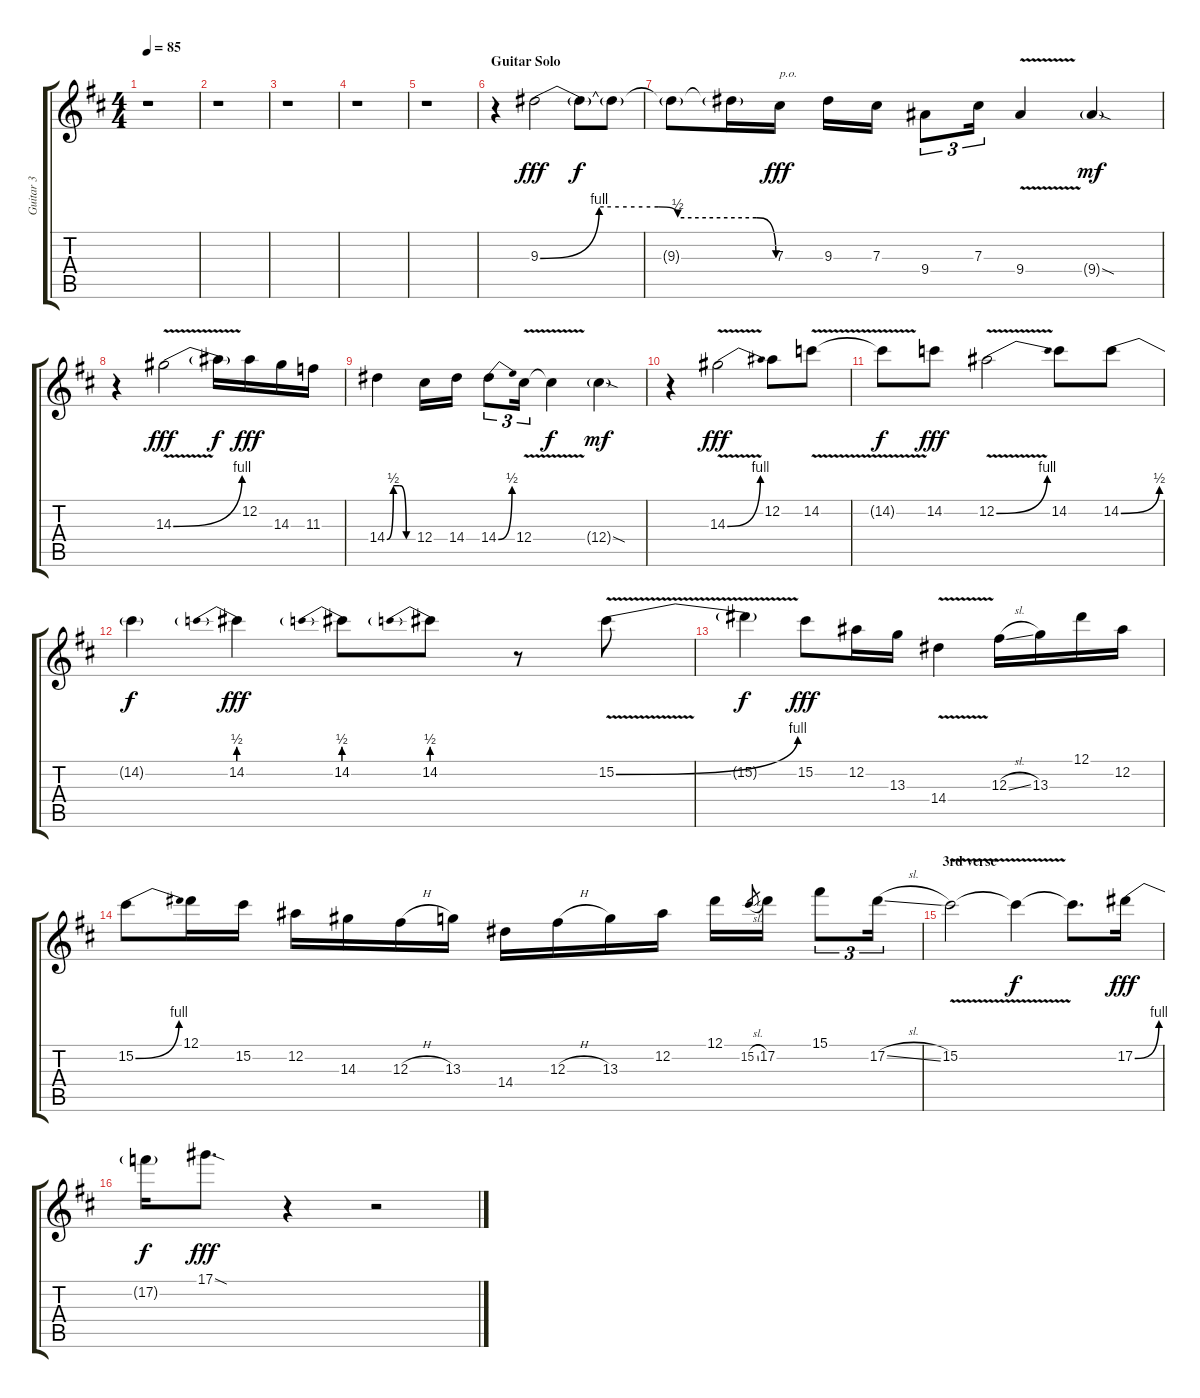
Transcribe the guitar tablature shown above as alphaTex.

\track ("Guitar 3" "Guitar 3") {instrument overdrivenguitar}
\staff {score tabs}
\tuning (Eb4 Bb3 Gb3 Db3 Ab2 Eb2) {hide}
\ts (4 4)
\tempo 85
\clef g2
\ks d
r.1{dy fff} |
r.1 |
r.1 |
r.1 |
r.1 |
\section ("" "Guitar Solo")
r.4 9.3{be (custom 0 0 15 4 18 4 20 4 22 4 24 4 26 4 28 4 30 4 35 2 55 2 60 0)}.2 9.3{t}.8{txt "" dy f} 9.3{t}.8 |
9.3{t}.8 9.3{t}.16 7.3.16{txt "p.o." dy fff} 9.3.16 7.3.16 9.4.8{tu (3 2)} 7.3.16{tu (3 2)} 9.4{v}.4 9.4{sod g}.4{dy mf} |
r.4 14.3{be (bend 0 0 60 4) v}.2{dy fff} 14.3{t}.16{dy f} 12.2.16{dy fff} 14.3.16 11.3.16 |
14.4{be (custom 0 0 15 2 30 2 45 0 60 0)}.4 12.4.16 14.4.16 14.4{be (bend 0 0 60 2)}.8{tu (3 2)} 12.4{v}.16{tu (3 2)} 12.4{t}.4{dy f} 12.4{sod g}.4{dy mf} |
r.4 14.3{be (bend 0 0 60 4) v}.2{dy fff} 12.2.8 14.2{v}.8 |
14.2{t}.8{dy f} 14.2.8{dy fff} 12.2{be (bend 0 0 60 4) v}.2 14.2.8 14.2{be (bend 0 0 60 2)}.8 |
14.2{t}.4{dy f} 14.2{be (prebend 0 2 60 2)}.4{dy fff} 14.2{be (prebend 0 2 60 2)}.8 14.2{be (prebend 0 2 60 2)}.8 r.8 15.2{be (bend 0 0 60 4) v}.8 |
15.2{t}.4{dy f} 15.2.8{dy fff} 12.2.16 13.3.16 14.4{v}.4 12.3{sl}.16 13.3.16 12.1.16 12.2.16 |
15.2{be (bend 0 0 60 4)}.8 12.1.16 15.2.16 12.2.16 14.3.16 12.3{h}.16 13.3.16 14.4.16 12.3{h}.16 13.3.16 12.2.16 12.1.16 15.2{sl}.8{gr} 17.2.16 15.1.8{tu (3 2)} 17.2{sl}.16{tu (3 2)} |
\section ("" "3rd verse")
15.2{v}.2 15.2{t}.4{dy f} 15.2{t}.8{d} 17.2{be (bend 0 0 60 4)}.16{dy fff} |
17.2{t}.16{dy f} 17.1{sod}.8{d dy fff} r.4 r.2
